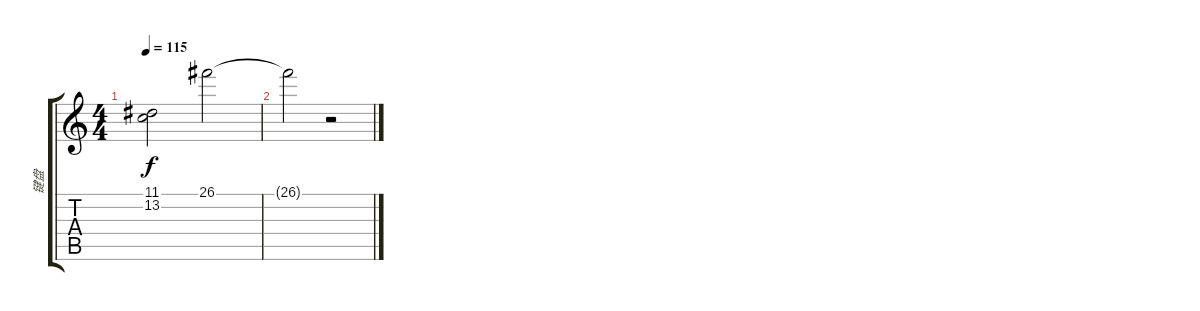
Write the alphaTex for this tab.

\track ("键盘" "键盘") {instrument stringensemble1}
\staff {score tabs}
\tuning (E4 B3 G3 D3 A2 E2) {hide}
\ts (4 4)
\tempo 115
\clef g2
\ks c
(11.1 13.2).2{dy f} 26.1.2 |
26.1{t}.2 r.2
